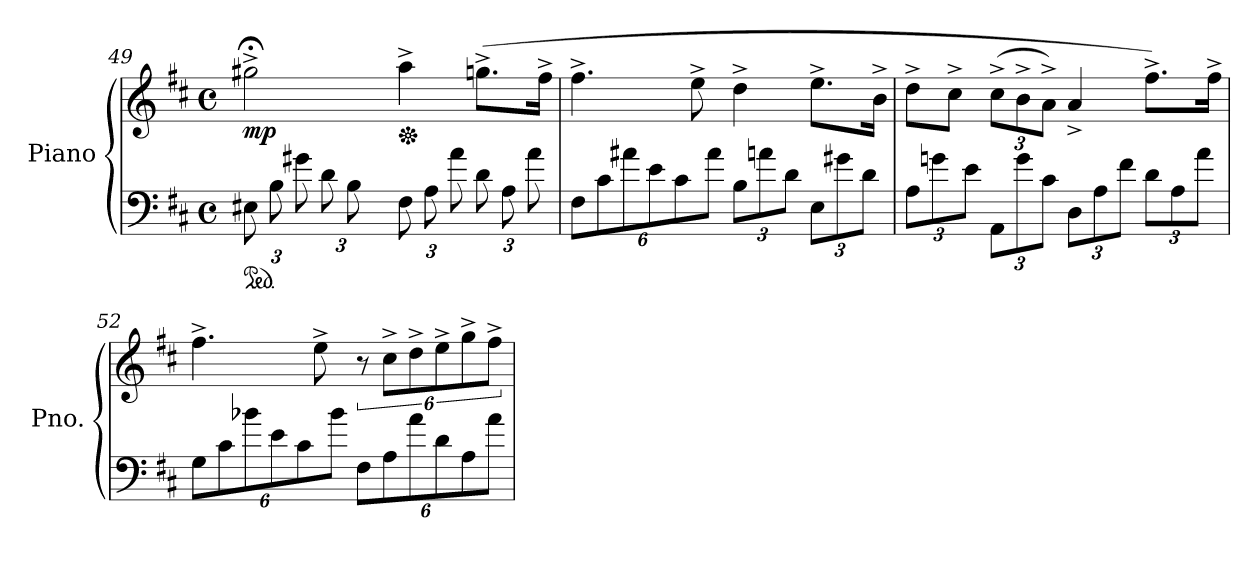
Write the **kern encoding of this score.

**kern	**kern	**dynam
*part1	*part1	*part1
*staff2	*staff1	*staff1/2
*I"Piano	*	*
*I'Pno.	*	*
!!LO:LB:g=z
*clefF4	*clefG2	*
*k[f#c#]	*k[f#c#]	*
*M4/4	*M4/4	*
*met(c)	*met(c)	*
*ped	*	*
*Xbrackettup	*	*
=49	=49	=49
*	*^	*
!	!	!	!LO:DY:b
(>12E#X\L	2gg#X;^\	12%5ryy	mp
12B\	.	.	.
*	*MM90	*	*
12g#X\	.	.	.
12d\	.	.	.
12B\	.	.	.
12ryy	.	12dd^\J)	.
*	*Xped	*	*
*	*MM95	*	*
12F#\L	4aa^\	2ryy	.
12A\	.	.	.
12a\	.	.	.
12d\	(>8.ggn^\L	.	.
12A\	.	.	.
12a\J	.	.	.
.	16ff#^\Jk	.	.
*	*v	*v	*
=50	=50	=50
12F#\L	4.ff#^\	.
12c#\	.	.
12a#X\	.	.
12e\	.	.
12c#\	.	.
.	8ee^\	.
12a#\J	.	.
12B\L	4dd^\	.
12an\	.	.
12d\J	.	.
12E\L	8.ee^\L	.
12g#X\	.	.
12d\J	.	.
.	16b^\Jk	.
=51	=51	=51
*	*MM90	*
12A\L	8dd^\L	.
12gn\	.	.
.	8cc#^\J	.
12e\J	.	.
*	*Xbrackettup	*
*	*MM80	*
12AA\L	(<12cc#^\L	.
12g\	12b^\	.
12c#\J	12a^\J)	.
*	*MM85	*
12D\L	4a^/	.
12A\	.	.
12f#\J	.	.
*	*MM90	*
12d\L	8.ff#^\L)	.
12A\	.	.
12a\J	.	.
.	16ff#^\Jk	.
!!LO:PB:g=z
=52	=52	=52
*	*MM95	*
12G\L	4.ff#^\	.
12c#\	.	.
12b-X\	.	.
12e\	.	.
12c#\	.	.
.	8ee^\	.
12b-\J	.	.
*	*brackettup	*
12F#\L	12r	.
12A\	12cc#^\L	.
12a\	12dd^\	.
12d\	12ee^\	.
12A\	12gg^\	.
12a\J	12ff#^\J	.
=	=	=
*-	*-	*-
